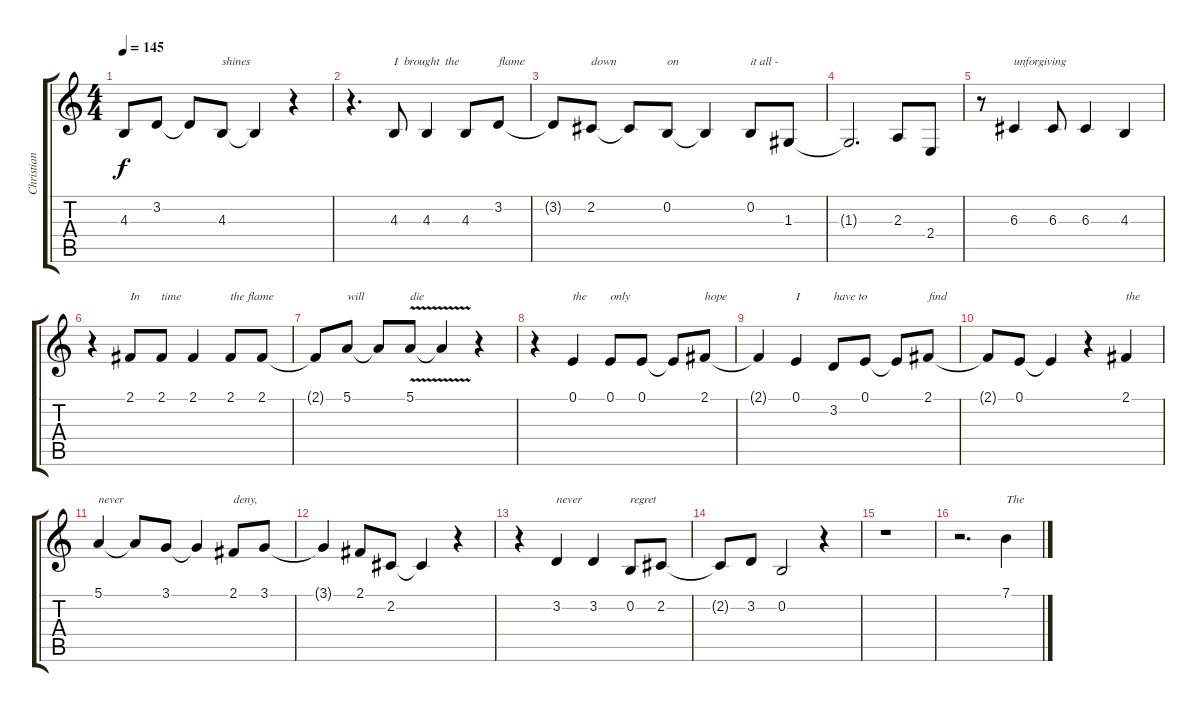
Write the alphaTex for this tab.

\track ("Christian Alvestam - vocal" "Christian ") {instrument tenorsax}
\staff {score tabs}
\tuning (E4 B3 G3 D3 A2 E2) {hide}
\ts (4 4)
\tempo 145
\clef g2
\ks aminor
4.3{t}.8{dy f} 3.2.8 3.2{t}.8 4.3.8{txt "shines"} 4.3{t}.4 r.4 |
r.4{d} 4.3.8{txt "I  brought  the"} 4.3.4 4.3.8 3.2.8{txt "flame"} |
3.2{t}.8 2.2.8{txt "down"} 2.2{t}.8 0.2.8{txt "on"} 0.2{t}.4 0.2.8{txt "it all - "} 1.3.8 |
1.3{t}.2{d} 2.3.8 2.4.8 |
r.8 6.3.4{txt "unforgiving"} 6.3.8 6.3.4 4.3.4 |
r.4 2.1.8{txt "In"} 2.1.8{txt "time"} 2.1.4 2.1.8{txt "the flame"} 2.1.8 |
2.1{t}.8 5.1.8{txt "will"} 5.1{t}.8 5.1{v}.8{txt "die"} 5.1{t}.4 r.4 |
r.4 0.1.4{txt "the"} 0.1.8{txt "only "} 0.1.8 0.1{t}.8 2.1.8{txt "hope"} |
2.1{t}.4 0.1.4{txt "I"} 3.2.8{txt "have to"} 0.1.8 0.1{t}.8 2.1.8{txt "find"} |
2.1{t}.8 0.1.8 0.1{t}.4 r.4 2.1.4{txt "the"} |
5.1.4{txt "never"} 5.1{t}.8 3.1.8 3.1{t}.4 2.1.8{txt "deny,"} 3.1.8 |
3.1{t}.4 2.1.8 2.2.8 2.2{t}.4 r.4 |
r.4 3.2.4{txt "never "} 3.2.4 0.2.8{txt "regret"} 2.2.8 |
2.2{t}.8 3.2.8 0.2.2 r.4 |
r.1 |
r.2{d} 7.1.4{txt "The "}
